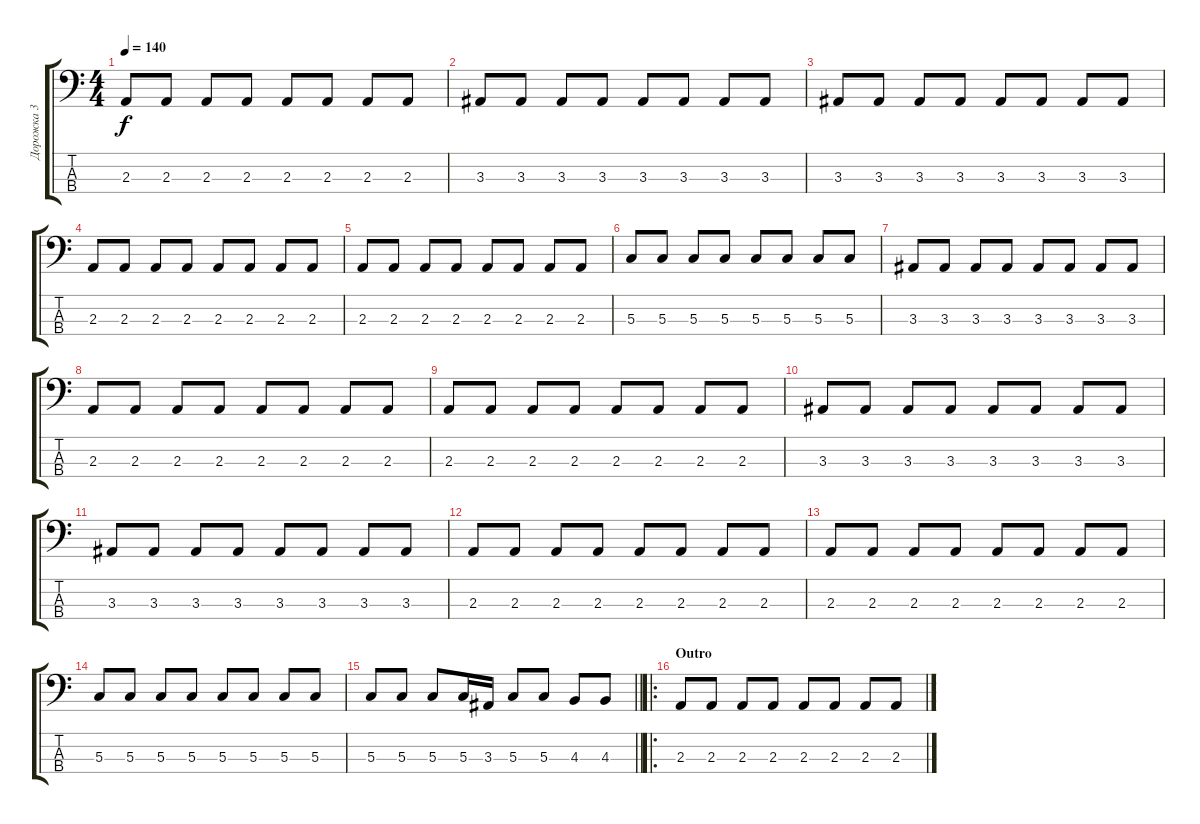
\track ("Дорожка 3" "Дорожка 3") {instrument slapbass1}
\staff {score tabs}
\tuning (F2 C2 G1 D1) {hide}
\ts (4 4)
\tempo 140
\clef f4
\ks c
2.3.8{dy f} 2.3.8 2.3.8 2.3.8 2.3.8 2.3.8 2.3.8 2.3.8 |
3.3.8 3.3.8 3.3.8 3.3.8 3.3.8 3.3.8 3.3.8 3.3.8 |
3.3.8 3.3.8 3.3.8 3.3.8 3.3.8 3.3.8 3.3.8 3.3.8 |
2.3.8 2.3.8 2.3.8 2.3.8 2.3.8 2.3.8 2.3.8 2.3.8 |
2.3.8 2.3.8 2.3.8 2.3.8 2.3.8 2.3.8 2.3.8 2.3.8 |
5.3.8 5.3.8 5.3.8 5.3.8 5.3.8 5.3.8 5.3.8 5.3.8 |
3.3.8 3.3.8 3.3.8 3.3.8 3.3.8 3.3.8 3.3.8 3.3.8 |
2.3.8 2.3.8 2.3.8 2.3.8 2.3.8 2.3.8 2.3.8 2.3.8 |
2.3.8 2.3.8 2.3.8 2.3.8 2.3.8 2.3.8 2.3.8 2.3.8 |
3.3.8 3.3.8 3.3.8 3.3.8 3.3.8 3.3.8 3.3.8 3.3.8 |
3.3.8 3.3.8 3.3.8 3.3.8 3.3.8 3.3.8 3.3.8 3.3.8 |
2.3.8 2.3.8 2.3.8 2.3.8 2.3.8 2.3.8 2.3.8 2.3.8 |
2.3.8 2.3.8 2.3.8 2.3.8 2.3.8 2.3.8 2.3.8 2.3.8 |
5.3.8 5.3.8 5.3.8 5.3.8 5.3.8 5.3.8 5.3.8 5.3.8 |
\barLineRight lightlight
5.3.8 5.3.8 5.3.8 5.3.16 3.3.16 5.3.8 5.3.8 4.3.8 4.3.8 |
\ro
\section ("" "Outro")
2.3.8 2.3.8 2.3.8 2.3.8 2.3.8 2.3.8 2.3.8 2.3.8
